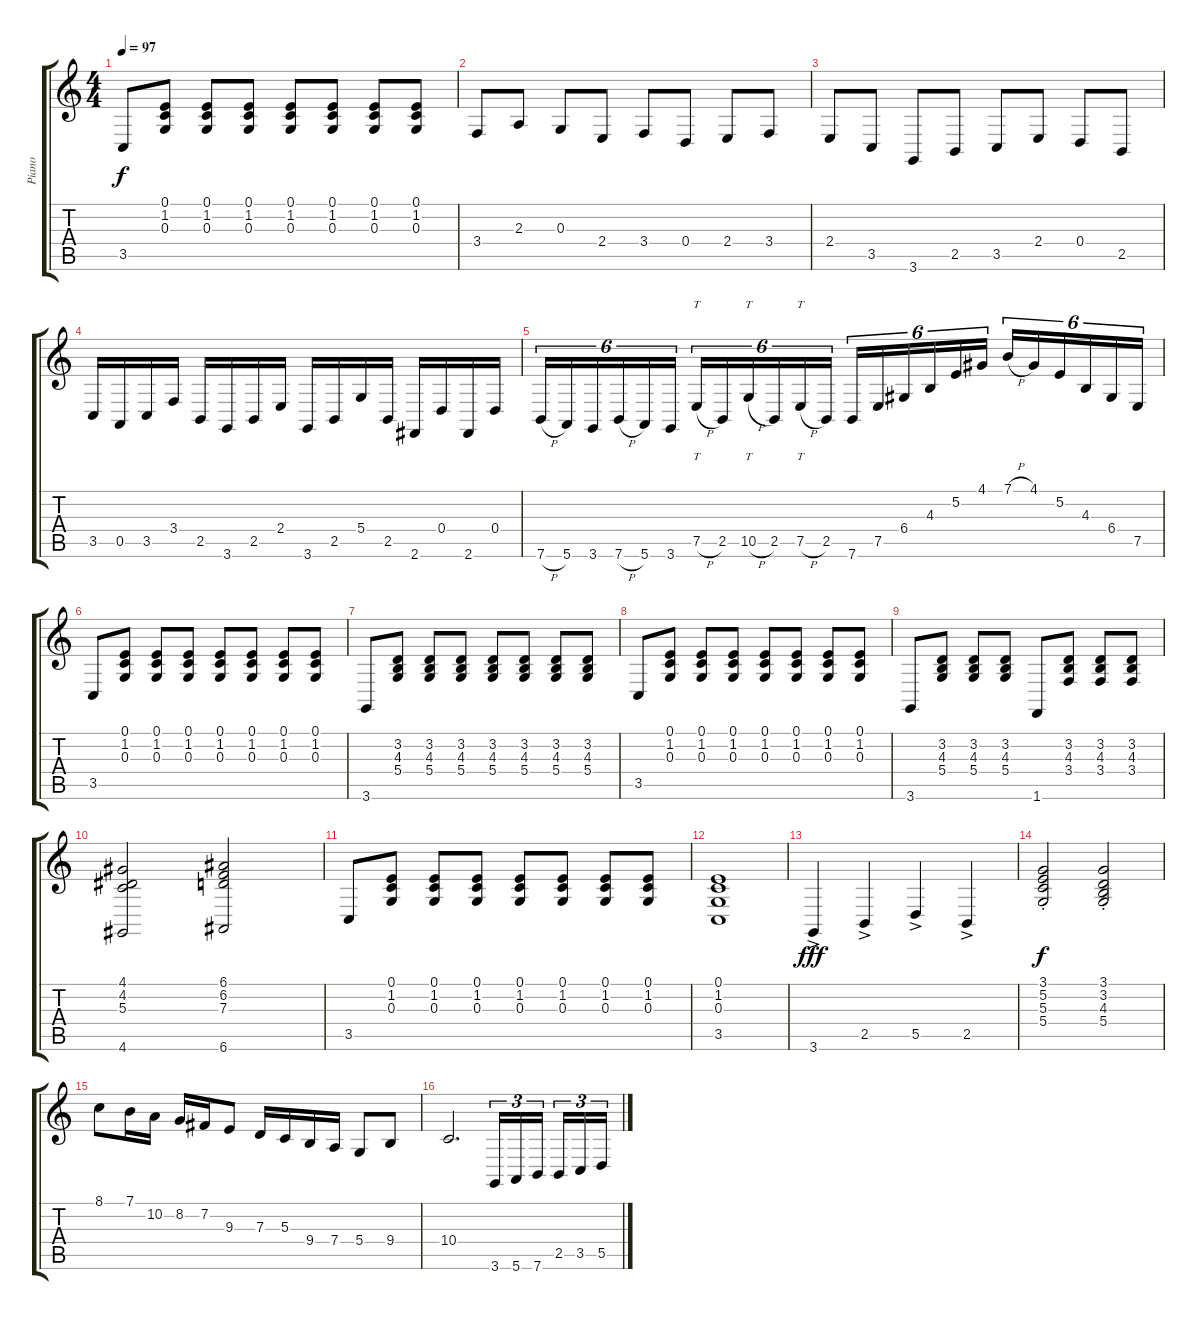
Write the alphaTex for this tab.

\track ("Piano" "Piano") {instrument acousticgrandpiano}
\staff {score tabs}
\tuning (E4 B3 G3 D3 A2 E2) {hide}
\ts (4 4)
\tempo 97
\clef g2
\ks c
3.5.8{dy f} (0.1 1.2 0.3).8 (0.1 1.2 0.3).8 (0.1 1.2 0.3).8 (0.1 1.2 0.3).8 (0.1 1.2 0.3).8 (0.1 1.2 0.3).8 (0.1 1.2 0.3).8 |
3.4.8 2.3.8 0.3.8 2.4.8 3.4.8 0.4.8 2.4.8 3.4.8 |
2.4.8 3.5.8 3.6.8 2.5.8 3.5.8 2.4.8 0.4.8 2.5.8 |
3.5.16 0.5.16 3.5.16 3.4.16 2.5.16 3.6.16 2.5.16 2.4.16 3.6.16 2.5.16 5.4.16 2.5.16 2.6.16 0.4.16 2.6.16 0.4.16 |
7.6{h}.16{tu (6 4)} 5.6.16{tu (6 4)} 3.6.16{tu (6 4)} 7.6{h}.16{tu (6 4)} 5.6.16{tu (6 4)} 3.6.16{tu (6 4)} 7.5{h}.16{tt tu (6 4)} 2.5.16{tu (6 4)} 10.5{h}.16{tt tu (6 4)} 2.5.16{tu (6 4)} 7.5{h}.16{tt tu (6 4)} 2.5.16{tu (6 4)} 7.6.16{tu (6 4)} 7.5.16{tu (6 4)} 6.4.16{tu (6 4)} 4.3.16{tu (6 4)} 5.2.16{tu (6 4)} 4.1.16{tu (6 4)} 7.1{h}.16{tu (6 4)} 4.1.16{tu (6 4)} 5.2.16{tu (6 4)} 4.3.16{tu (6 4)} 6.4.16{tu (6 4)} 7.5.16{tu (6 4)} |
3.5.8 (0.1 1.2 0.3).8 (0.1 1.2 0.3).8 (0.1 1.2 0.3).8 (0.1 1.2 0.3).8 (0.1 1.2 0.3).8 (0.1 1.2 0.3).8 (0.1 1.2 0.3).8 |
3.6.8 (3.2 4.3 5.4).8 (3.2 4.3 5.4).8 (3.2 4.3 5.4).8 (3.2 4.3 5.4).8 (3.2 4.3 5.4).8 (3.2 4.3 5.4).8 (3.2 4.3 5.4).8 |
3.5.8 (0.1 1.2 0.3).8 (0.1 1.2 0.3).8 (0.1 1.2 0.3).8 (0.1 1.2 0.3).8 (0.1 1.2 0.3).8 (0.1 1.2 0.3).8 (0.1 1.2 0.3).8 |
3.6.8 (3.2 4.3 5.4).8 (3.2 4.3 5.4).8 (3.2 4.3 5.4).8 1.6.8 (3.2 4.3 3.4).8 (3.2 4.3 3.4).8 (3.2 4.3 3.4).8 |
(4.1 4.2 5.3 4.6).2 (6.1 6.2 7.3 6.6).2 |
3.5.8 (0.1 1.2 0.3).8 (0.1 1.2 0.3).8 (0.1 1.2 0.3).8 (0.1 1.2 0.3).8 (0.1 1.2 0.3).8 (0.1 1.2 0.3).8 (0.1 1.2 0.3).8 |
(0.1 1.2 0.3 3.5).1 |
3.6{ac}.4{dy fff} 2.5{ac}.4 5.5{ac}.4 2.5{ac}.4 |
(3.1{st} 5.2{st} 5.3{st} 5.4{st}).2{dy f} (3.1{st} 3.2{st} 4.3{st} 5.4{st}).2 |
8.1.8 7.1.16 10.2.16 8.2.16 7.2.16 9.3.8 7.3.16 5.3.16 9.4.16 7.4.16 5.4.8 9.4.8 |
10.4.2{d} 3.6.16{tu (3 2)} 5.6.16{tu (3 2)} 7.6.16{tu (3 2)} 2.5.16{tu (3 2)} 3.5.16{tu (3 2)} 5.5.16{tu (3 2)}
